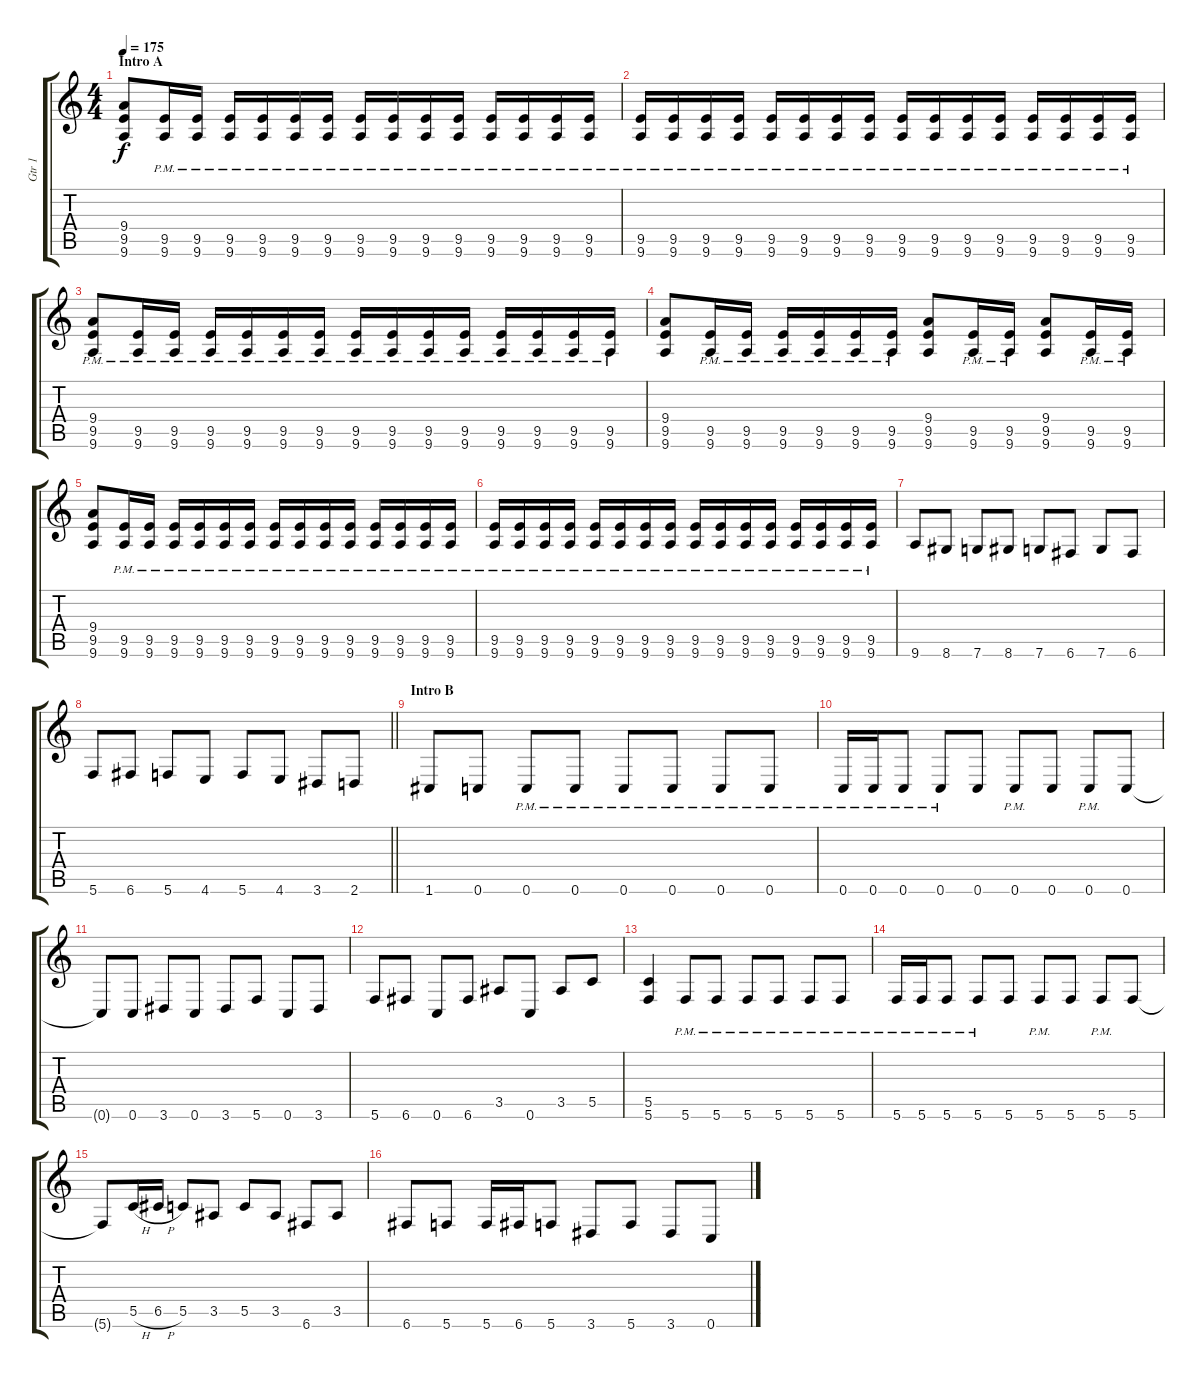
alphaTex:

\track ("Gtr 1" "Gtr 1") {instrument distortionguitar}
\staff {score tabs}
\tuning (D4 A3 F3 C3 G2 C2) {hide}
\ts (4 4)
\section ("" "Intro A")
\tempo 175
\clef g2
\ks c
(9.4 9.5 9.6).8{dy f instrument distortionguitar} (9.5{pm} 9.6{pm}).16 (9.5{pm} 9.6{pm}).16 (9.5{pm} 9.6{pm}).16 (9.5{pm} 9.6{pm}).16 (9.5{pm} 9.6{pm}).16 (9.5{pm} 9.6{pm}).16 (9.5{pm} 9.6{pm}).16 (9.5{pm} 9.6{pm}).16 (9.5{pm} 9.6{pm}).16 (9.5{pm} 9.6{pm}).16 (9.5{pm} 9.6{pm}).16 (9.5{pm} 9.6{pm}).16 (9.5{pm} 9.6{pm}).16 (9.5{pm} 9.6{pm}).16 |
(9.5{pm} 9.6{pm}).16 (9.5{pm} 9.6{pm}).16 (9.5{pm} 9.6{pm}).16 (9.5{pm} 9.6{pm}).16 (9.5{pm} 9.6{pm}).16 (9.5{pm} 9.6{pm}).16 (9.5{pm} 9.6{pm}).16 (9.5{pm} 9.6{pm}).16 (9.5{pm} 9.6{pm}).16 (9.5{pm} 9.6{pm}).16 (9.5{pm} 9.6{pm}).16 (9.5{pm} 9.6{pm}).16 (9.5{pm} 9.6{pm}).16 (9.5{pm} 9.6{pm}).16 (9.5{pm} 9.6{pm}).16 (9.5{pm} 9.6{pm}).16 |
(9.4 9.5{pm} 9.6{pm}).8 (9.5{pm} 9.6{pm}).16 (9.5{pm} 9.6{pm}).16 (9.5{pm} 9.6{pm}).16 (9.5{pm} 9.6{pm}).16 (9.5{pm} 9.6{pm}).16 (9.5{pm} 9.6{pm}).16 (9.5{pm} 9.6{pm}).16 (9.5{pm} 9.6{pm}).16 (9.5{pm} 9.6{pm}).16 (9.5{pm} 9.6{pm}).16 (9.5{pm} 9.6{pm}).16 (9.5{pm} 9.6{pm}).16 (9.5{pm} 9.6{pm}).16 (9.5{pm} 9.6{pm}).16 |
(9.4 9.5 9.6).8 (9.5{pm} 9.6{pm}).16 (9.5{pm} 9.6{pm}).16 (9.5{pm} 9.6{pm}).16 (9.5{pm} 9.6{pm}).16 (9.5{pm} 9.6{pm}).16 (9.5{pm} 9.6{pm}).16 (9.4 9.5 9.6).8 (9.5{pm} 9.6{pm}).16 (9.5{pm} 9.6{pm}).16 (9.4 9.5 9.6).8 (9.5{pm} 9.6{pm}).16 (9.5{pm} 9.6{pm}).16 |
(9.4 9.5 9.6).8 (9.5{pm} 9.6{pm}).16 (9.5{pm} 9.6{pm}).16 (9.5{pm} 9.6{pm}).16 (9.5{pm} 9.6{pm}).16 (9.5{pm} 9.6{pm}).16 (9.5{pm} 9.6{pm}).16 (9.5{pm} 9.6{pm}).16 (9.5{pm} 9.6{pm}).16 (9.5{pm} 9.6{pm}).16 (9.5{pm} 9.6{pm}).16 (9.5{pm} 9.6{pm}).16 (9.5{pm} 9.6{pm}).16 (9.5{pm} 9.6{pm}).16 (9.5{pm} 9.6{pm}).16 |
(9.5{pm} 9.6{pm}).16 (9.5{pm} 9.6{pm}).16 (9.5{pm} 9.6{pm}).16 (9.5{pm} 9.6{pm}).16 (9.5{pm} 9.6{pm}).16 (9.5{pm} 9.6{pm}).16 (9.5{pm} 9.6{pm}).16 (9.5{pm} 9.6{pm}).16 (9.5{pm} 9.6{pm}).16 (9.5{pm} 9.6{pm}).16 (9.5{pm} 9.6{pm}).16 (9.5{pm} 9.6{pm}).16 (9.5{pm} 9.6{pm}).16 (9.5{pm} 9.6{pm}).16 (9.5{pm} 9.6{pm}).16 (9.5{pm} 9.6{pm}).16 |
9.6.8 8.6.8 7.6.8 8.6.8 7.6.8 6.6.8 7.6.8 6.6.8 |
\barLineRight lightlight
5.6.8 6.6.8 5.6.8 4.6.8 5.6.8 4.6.8 3.6.8 2.6.8 |
\section ("" "Intro B")
1.6.8 0.6.8 0.6{pm}.8 0.6{pm}.8 0.6{pm}.8 0.6{pm}.8 0.6{pm}.8 0.6{pm}.8 |
0.6{pm}.16 0.6{pm}.16 0.6{pm}.8 0.6{pm}.8 0.6.8 0.6{pm}.8 0.6.8 0.6{pm}.8 0.6.8 |
0.6{t}.8 0.6.8 3.6.8 0.6.8 3.6.8 5.6.8 0.6.8 3.6.8 |
5.6.8 6.6.8 0.6.8 6.6.8 3.5.8 0.6.8 3.5.8 5.5.8 |
(5.5 5.6).4 5.6{pm}.8 5.6{pm}.8 5.6{pm}.8 5.6{pm}.8 5.6{pm}.8 5.6{pm}.8 |
5.6{pm}.16 5.6{pm}.16 5.6{pm}.8 5.6{pm}.8 5.6.8 5.6{pm}.8 5.6.8 5.6{pm}.8 5.6.8 |
5.6{t}.8 5.5{h}.16 6.5{h}.16 5.5.8 3.5.8 5.5.8 3.5.8 6.6.8 3.5.8 |
6.6.8 5.6.8 5.6.16 6.6.16 5.6.8 3.6.8 5.6.8 3.6.8 0.6.8
